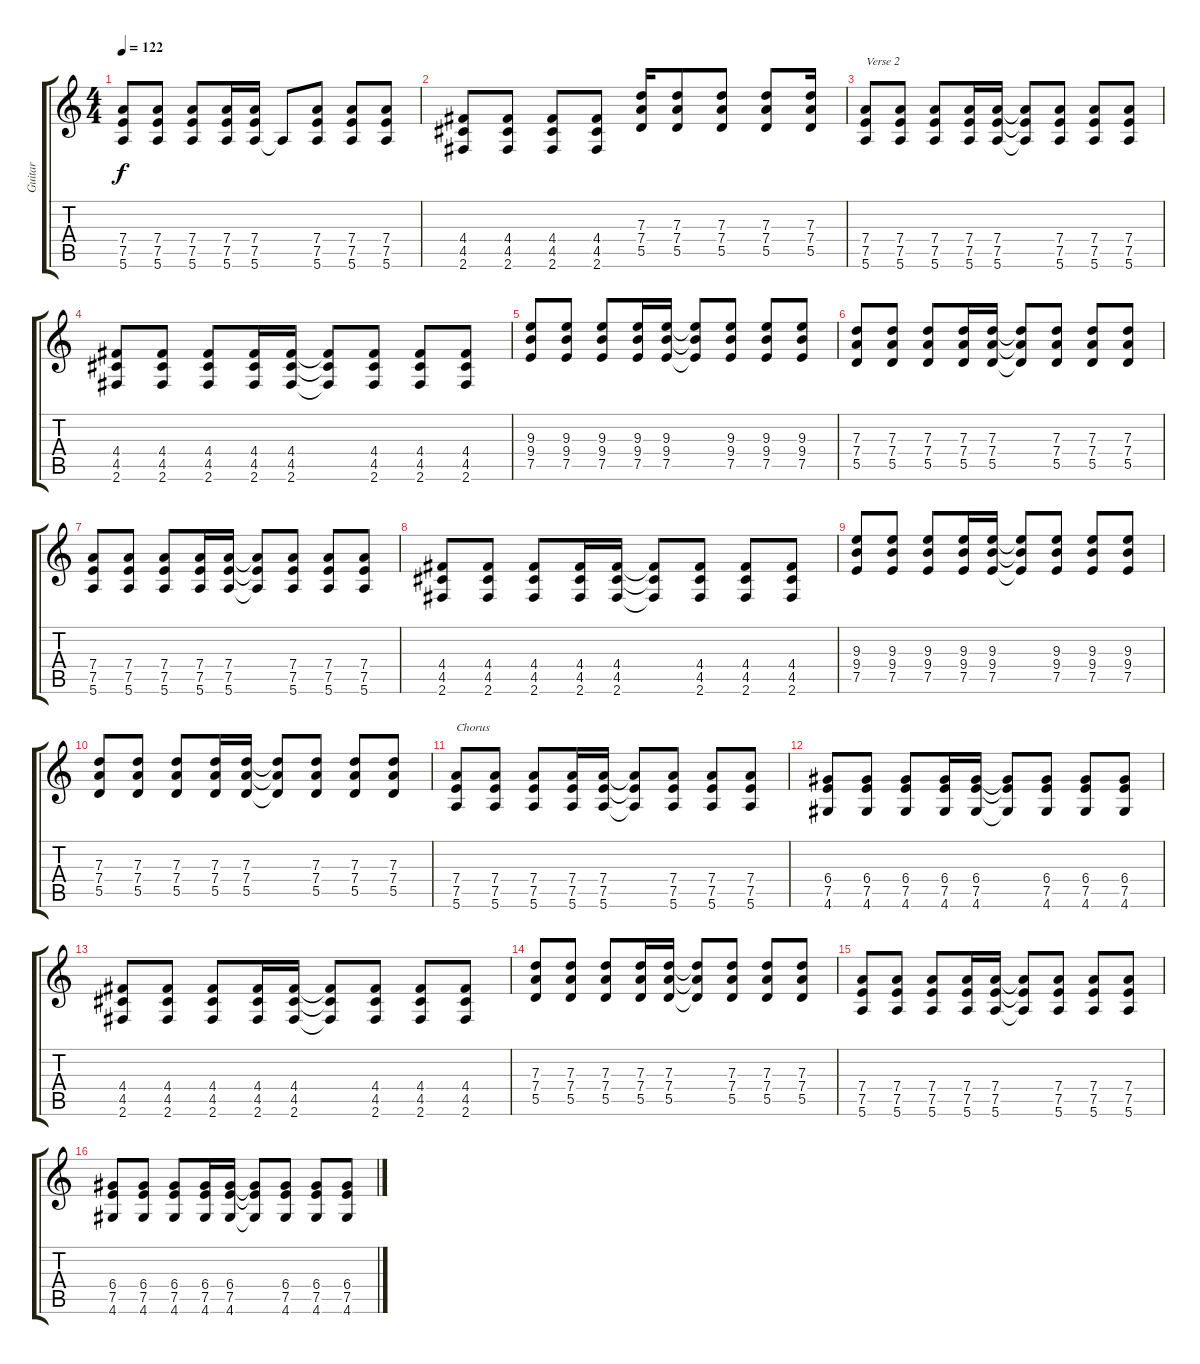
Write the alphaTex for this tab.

\track ("Guitar" "Guitar") {instrument acousticguitarsteel}
\staff {score tabs}
\tuning (E4 B3 G3 D3 A2 E2) {hide}
\ts (4 4)
\tempo 122
\clef g2
\ks c
(7.4 7.5 5.6).8{dy f} (7.4 7.5 5.6).8 (7.4 7.5 5.6).8 (7.4 7.5 5.6).16 (7.4 7.5 5.6).16 5.6{t}.8 (7.4 7.5 5.6).8 (7.4 7.5 5.6).8 (7.4 7.5 5.6).8 |
(4.4 4.5 2.6).8 (4.4 4.5 2.6).8 (4.4 4.5 2.6).8 (4.4 4.5 2.6).8 (7.3 7.4 5.5).16 (7.3 7.4 5.5).8 (7.3 7.4 5.5).8 (7.3 7.4 5.5).8 (7.3 7.4 5.5).16 |
(7.4 7.5 5.6).8{txt "Verse 2" volume 16} (7.4 7.5 5.6).8 (7.4 7.5 5.6).8 (7.4 7.5 5.6).16 (7.4 7.5 5.6).16 (7.4{t} 7.5{t} 5.6{t}).8 (7.4 7.5 5.6).8 (7.4 7.5 5.6).8 (7.4 7.5 5.6).8 |
(4.4 4.5 2.6).8 (4.4 4.5 2.6).8 (4.4 4.5 2.6).8 (4.4 4.5 2.6).16 (4.4 4.5 2.6).16 (4.4{t} 4.5{t} 2.6{t}).8 (4.4 4.5 2.6).8 (4.4 4.5 2.6).8 (4.4 4.5 2.6).8 |
(9.3 9.4 7.5).8 (9.3 9.4 7.5).8 (9.3 9.4 7.5).8 (9.3 9.4 7.5).16 (9.3 9.4 7.5).16 (9.3{t} 9.4{t} 7.5{t}).8 (9.3 9.4 7.5).8 (9.3 9.4 7.5).8 (9.3 9.4 7.5).8 |
(7.3 7.4 5.5).8 (7.3 7.4 5.5).8 (7.3 7.4 5.5).8 (7.3 7.4 5.5).16 (7.3 7.4 5.5).16 (7.3{t} 7.4{t} 5.5{t}).8 (7.3 7.4 5.5).8 (7.3 7.4 5.5).8 (7.3 7.4 5.5).8 |
(7.4 7.5 5.6).8 (7.4 7.5 5.6).8 (7.4 7.5 5.6).8 (7.4 7.5 5.6).16 (7.4 7.5 5.6).16 (7.4{t} 7.5{t} 5.6{t}).8 (7.4 7.5 5.6).8 (7.4 7.5 5.6).8 (7.4 7.5 5.6).8 |
(4.4 4.5 2.6).8 (4.4 4.5 2.6).8 (4.4 4.5 2.6).8 (4.4 4.5 2.6).16 (4.4 4.5 2.6).16 (4.4{t} 4.5{t} 2.6{t}).8 (4.4 4.5 2.6).8 (4.4 4.5 2.6).8 (4.4 4.5 2.6).8 |
(9.3 9.4 7.5).8 (9.3 9.4 7.5).8 (9.3 9.4 7.5).8 (9.3 9.4 7.5).16 (9.3 9.4 7.5).16 (9.3{t} 9.4{t} 7.5{t}).8 (9.3 9.4 7.5).8 (9.3 9.4 7.5).8 (9.3 9.4 7.5).8 |
(7.3 7.4 5.5).8 (7.3 7.4 5.5).8 (7.3 7.4 5.5).8 (7.3 7.4 5.5).16 (7.3 7.4 5.5).16 (7.3{t} 7.4{t} 5.5{t}).8 (7.3 7.4 5.5).8 (7.3 7.4 5.5).8 (7.3 7.4 5.5).8 |
(7.4 7.5 5.6).8{txt "Chorus" volume 13} (7.4 7.5 5.6).8 (7.4 7.5 5.6).8 (7.4 7.5 5.6).16 (7.4 7.5 5.6).16 (7.4{t} 7.5{t} 5.6{t}).8 (7.4 7.5 5.6).8 (7.4 7.5 5.6).8 (7.4 7.5 5.6).8 |
(6.4 7.5 4.6).8 (6.4 7.5 4.6).8 (6.4 7.5 4.6).8 (6.4 7.5 4.6).16 (6.4 7.5 4.6).16 (6.4{t} 7.5{t} 4.6{t}).8 (6.4 7.5 4.6).8 (6.4 7.5 4.6).8 (6.4 7.5 4.6).8 |
(4.4 4.5 2.6).8 (4.4 4.5 2.6).8 (4.4 4.5 2.6).8 (4.4 4.5 2.6).16 (4.4 4.5 2.6).16 (4.4{t} 4.5{t} 2.6{t}).8 (4.4 4.5 2.6).8 (4.4 4.5 2.6).8 (4.4 4.5 2.6).8 |
(7.3 7.4 5.5).8 (7.3 7.4 5.5).8 (7.3 7.4 5.5).8 (7.3 7.4 5.5).16 (7.3 7.4 5.5).16 (7.3{t} 7.4{t} 5.5{t}).8 (7.3 7.4 5.5).8 (7.3 7.4 5.5).8 (7.3 7.4 5.5).8 |
(7.4 7.5 5.6).8 (7.4 7.5 5.6).8 (7.4 7.5 5.6).8 (7.4 7.5 5.6).16 (7.4 7.5 5.6).16 (7.4{t} 7.5{t} 5.6{t}).8 (7.4 7.5 5.6).8 (7.4 7.5 5.6).8 (7.4 7.5 5.6).8 |
(6.4 7.5 4.6).8 (6.4 7.5 4.6).8 (6.4 7.5 4.6).8 (6.4 7.5 4.6).16 (6.4 7.5 4.6).16 (6.4{t} 7.5{t} 4.6{t}).8 (6.4 7.5 4.6).8 (6.4 7.5 4.6).8 (6.4 7.5 4.6).8
